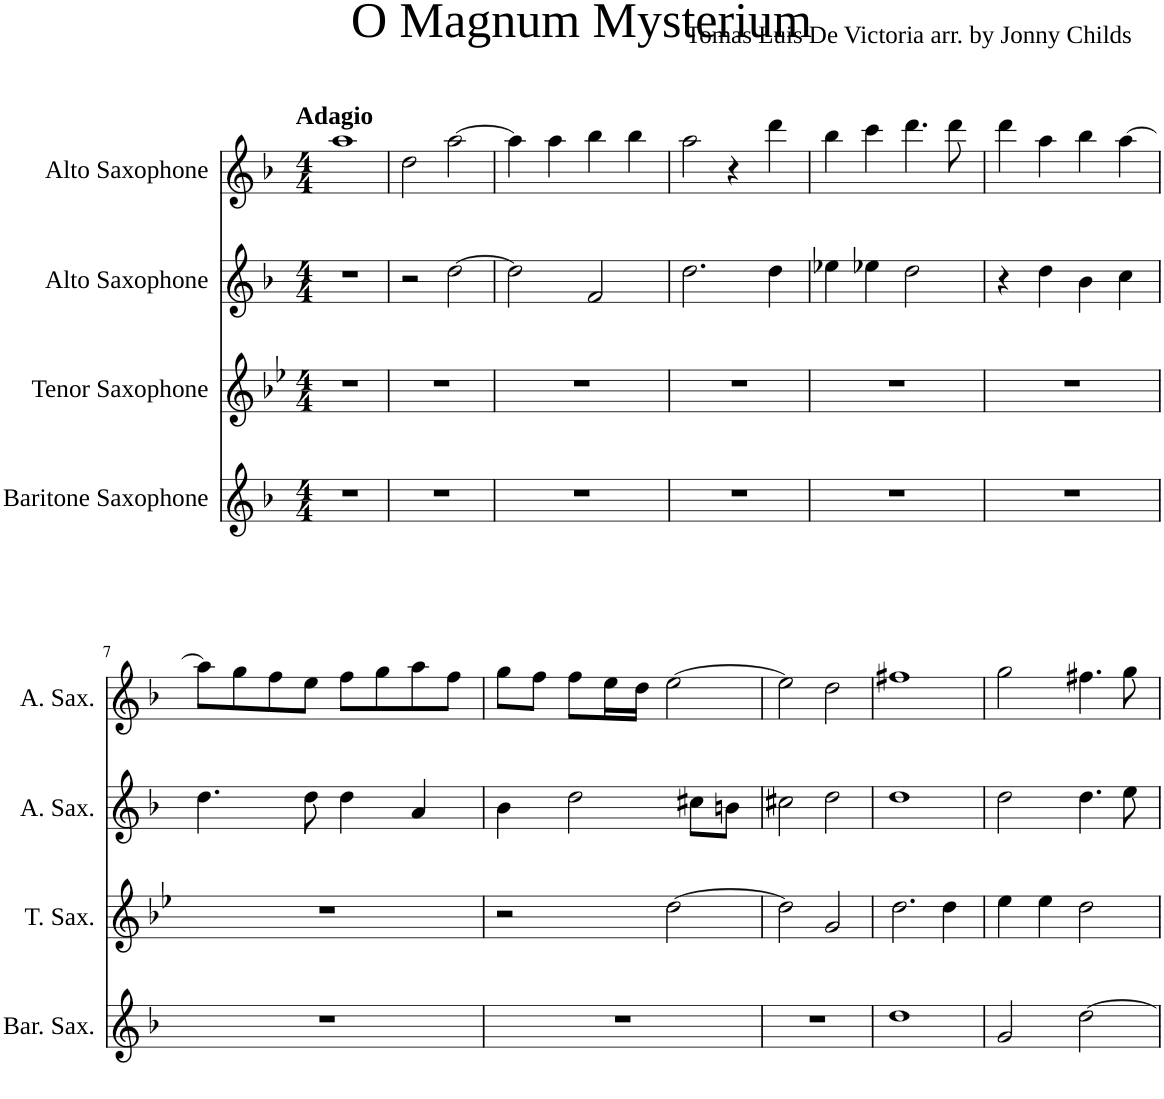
**kern	**kern	**kern	**kern
*part4	*part3	*part2	*part1
*staff4	*staff3	*staff2	*staff1
*I"Baritone Saxophone	*I"Tenor Saxophone	*I"Alto Saxophone	*I"Alto Saxophone
*I'Bar. Sax.	*I'T. Sax.	*I'A. Sax.	*I'A. Sax.
*clefG2	*clefG2	*clefG2	*clefG2
*Trd12c21	*Trd8c14	*Trd5c9	*Trd5c9
*k[b-]	*k[b-e-]	*k[b-]	*k[b-]
*M4/4	*M4/4	*M4/4	*M4/4
=1	=1	=1	=1
!	!	!	!LO:TX:a:B:t=Adagio
1r	1r	1r	1aa
=2	=2	=2	=2
1r	1r	2r	2dd\
.	.	[2dd\	[2aa\
=3	=3	=3	=3
1r	1r	2dd\]	4aa\]
.	.	.	4aa\
.	.	2f/	4bb-\
.	.	.	4bb-\
=4	=4	=4	=4
1r	1r	2.dd\	2aa\
.	.	.	4r
.	.	4dd\	4ddd\
=5	=5	=5	=5
1r	1r	4ee-X\	4bb-\
.	.	4ee-X\	4ccc\
.	.	2dd\	4.ddd\
.	.	.	8ddd\
=6	=6	=6	=6
1r	1r	4r	4ddd\
.	.	4dd\	4aa\
.	.	4b-\	4bb-\
.	.	4cc\	[4aa\
!!LO:LB:g=z
=7	=7	=7	=7
1r	1r	4.dd\	8aa\L]
.	.	.	8gg\
.	.	.	8ff\
.	.	8dd\	8ee\J
.	.	4dd\	8ff\L
.	.	.	8gg\
.	.	4a/	8aa\
.	.	.	8ff\J
=8	=8	=8	=8
1r	2r	4b-\	8gg\L
.	.	.	8ff\J
.	.	2dd\	8ff\L
.	.	.	16ee\L
.	.	.	16dd\JJ
.	[2dd\	.	[2ee\
.	.	8cc#X\L	.
.	.	8bn\J	.
=9	=9	=9	=9
1r	2dd\]	2cc#X\	2ee\]
.	2g/	2dd\	2dd\
=10	=10	=10	=10
1dd	2.dd\	1dd	1ff#X
.	4dd\	.	.
=11	=11	=11	=11
2g/	4ee-\	2dd\	2gg\
.	4ee-\	.	.
[2dd\	2dd\	4.dd\	4.ff#X\
.	.	8ee\	8gg\
=	=	=	=
*-	*-	*-	*-
